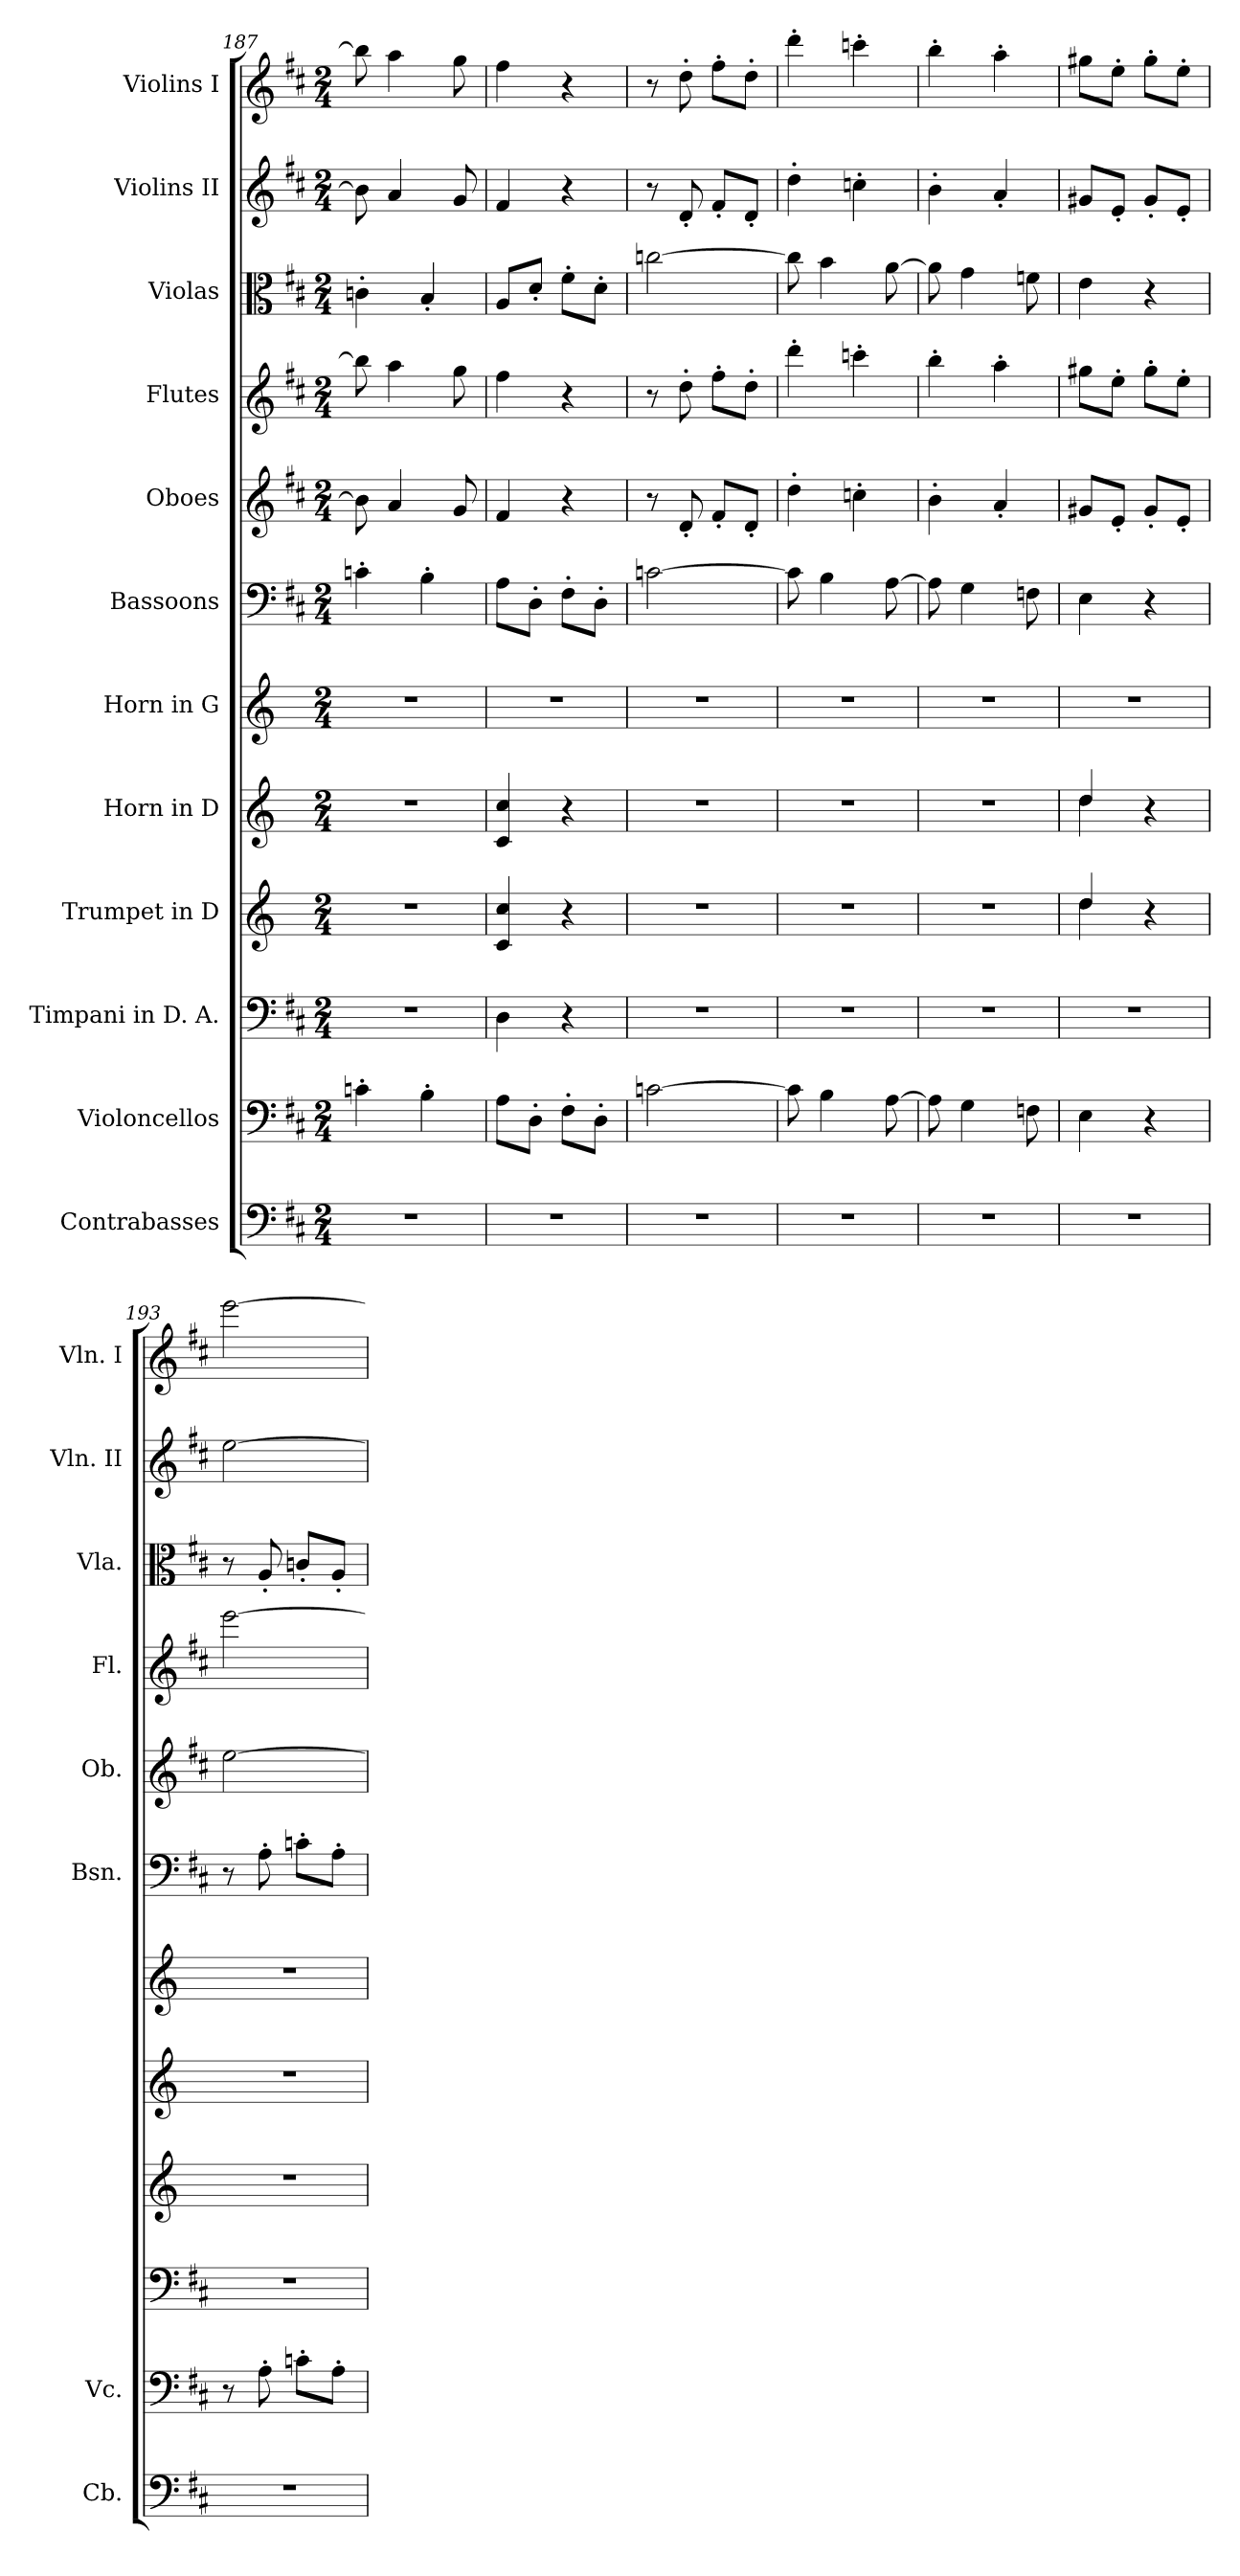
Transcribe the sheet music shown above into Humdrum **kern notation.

**kern	**kern	**kern	**kern	**kern	**kern	**kern	**kern	**kern	**kern	**kern	**kern
*part12	*part11	*part10	*part9	*part8	*part7	*part6	*part5	*part4	*part3	*part2	*part1
*staff12	*staff11	*staff10	*staff9	*staff8	*staff7	*staff6	*staff5	*staff4	*staff3	*staff2	*staff1
*I"Contrabasses	*I"Violoncellos	*I"Timpani in D. A.	*I"Trumpet in D	*I"Horn in D	*I"Horn in G	*I"Bassoons	*I"Oboes	*I"Flutes	*I"Violas	*I"Violins II	*I"Violins I
*I'Cb.	*I'Vc.	*	*	*	*	*I'Bsn.	*I'Ob.	*I'Fl.	*I'Vla.	*I'Vln. II	*I'Vln. I
*clefF4	*clefF4	*clefF4	*clefG2	*clefG2	*clefG2	*clefF4	*clefG2	*clefG2	*clefC3	*clefG2	*clefG2
*ITrd7c12	*	*	*ITrd-1c-2	*ITrd6c10	*ITrd3c5	*	*	*	*	*	*
*k[f#c#]	*k[f#c#]	*k[f#c#]	*k[f#c#]	*k[f#c#]	*k[f#]	*k[f#c#]	*k[f#c#]	*k[f#c#]	*k[f#c#]	*k[f#c#]	*k[f#c#]
*M2/4	*M2/4	*M2/4	*M2/4	*M2/4	*M2/4	*M2/4	*M2/4	*M2/4	*M2/4	*M2/4	*M2/4
=187	=187	=187	=187	=187	=187	=187	=187	=187	=187	=187	=187
2r	4cn'\	2r	2r	2r	2r	4cn'\	8b\]	8bb\]	4cn'\	8b\]	8bb\]
.	.	.	.	.	.	.	4a/	4aa\	.	4a/	4aa\
.	4B'\	.	.	.	.	4B'\	.	.	4B'/	.	.
.	.	.	.	.	.	.	8g/	8gg\	.	8g/	8gg\
=188	=188	=188	=188	=188	=188	=188	=188	=188	=188	=188	=188
2r	8A\L	4D\	4d/ 4dd/	4D/ 4d/	2r	8A\L	4f#/	4ff#\	8A/L	4f#/	4ff#\
.	8D'\J	.	.	.	.	8D'\J	.	.	8d'/J	.	.
.	8F#'\L	4r	4r	4r	.	8F#'\L	4r	4r	8f#'\L	4r	4r
.	8D'\J	.	.	.	.	8D'\J	.	.	8d'\J	.	.
=189	=189	=189	=189	=189	=189	=189	=189	=189	=189	=189	=189
2r	[2cn\	2r	2r	2r	2r	[2cn\	8r	8r	[2ccn\	8r	8r
.	.	.	.	.	.	.	8d'/	8dd'\	.	8d'/	8dd'\
.	.	.	.	.	.	.	8f#'/L	8ff#'\L	.	8f#'/L	8ff#'\L
.	.	.	.	.	.	.	8d'/J	8dd'\J	.	8d'/J	8dd'\J
=190	=190	=190	=190	=190	=190	=190	=190	=190	=190	=190	=190
2r	8c\]	2r	2r	2r	2r	8c\]	4dd'\	4ddd'\	8cc\]	4dd'\	4ddd'\
.	4B\	.	.	.	.	4B\	.	.	4b\	.	.
.	.	.	.	.	.	.	4ccn'\	4cccn'\	.	4ccn'\	4cccn'\
.	[8A\	.	.	.	.	[8A\	.	.	[8a\	.	.
=191	=191	=191	=191	=191	=191	=191	=191	=191	=191	=191	=191
2r	8A\]	2r	2r	2r	2r	8A\]	4b'\	4bb'\	8a\]	4b'\	4bb'\
.	4G\	.	.	.	.	4G\	.	.	4g\	.	.
.	.	.	.	.	.	.	4a'/	4aa'\	.	4a'/	4aa'\
.	8Fn\	.	.	.	.	8Fn\	.	.	8fn\	.	.
=192	=192	=192	=192	=192	=192	=192	=192	=192	=192	=192	=192
*	*	*	*^	*^	*	*	*	*	*	*	*
2r	4E\	2r	4ee/	4ee\	4e/	4e\	2r	4E\	8g#X/L	8gg#X\L	4e\	8g#X/L	8gg#X\L
.	.	.	.	.	.	.	.	.	8e'/J	8ee'\J	.	8e'/J	8ee'\J
.	4r	.	4r	4ryy	4r	4ryy	.	4r	8g#'/L	8gg#'\L	4r	8g#'/L	8gg#'\L
.	.	.	.	.	.	.	.	.	8e'/J	8ee'\J	.	8e'/J	8ee'\J
*	*	*	*v	*v	*	*	*	*	*	*	*	*	*
*	*	*	*	*v	*v	*	*	*	*	*	*	*
=193	=193	=193	=193	=193	=193	=193	=193	=193	=193	=193	=193
2r	8r	2r	2r	2r	2r	8r	[2ee\	[2eee\	8r	[2ee\	[2eee\
.	8A'\	.	.	.	.	8A'\	.	.	8A'/	.	.
.	8cn'\L	.	.	.	.	8cn'\L	.	.	8cn'/L	.	.
.	8A'\J	.	.	.	.	8A'\J	.	.	8A'/J	.	.
=	=	=	=	=	=	=	=	=	=	=	=
*-	*-	*-	*-	*-	*-	*-	*-	*-	*-	*-	*-
